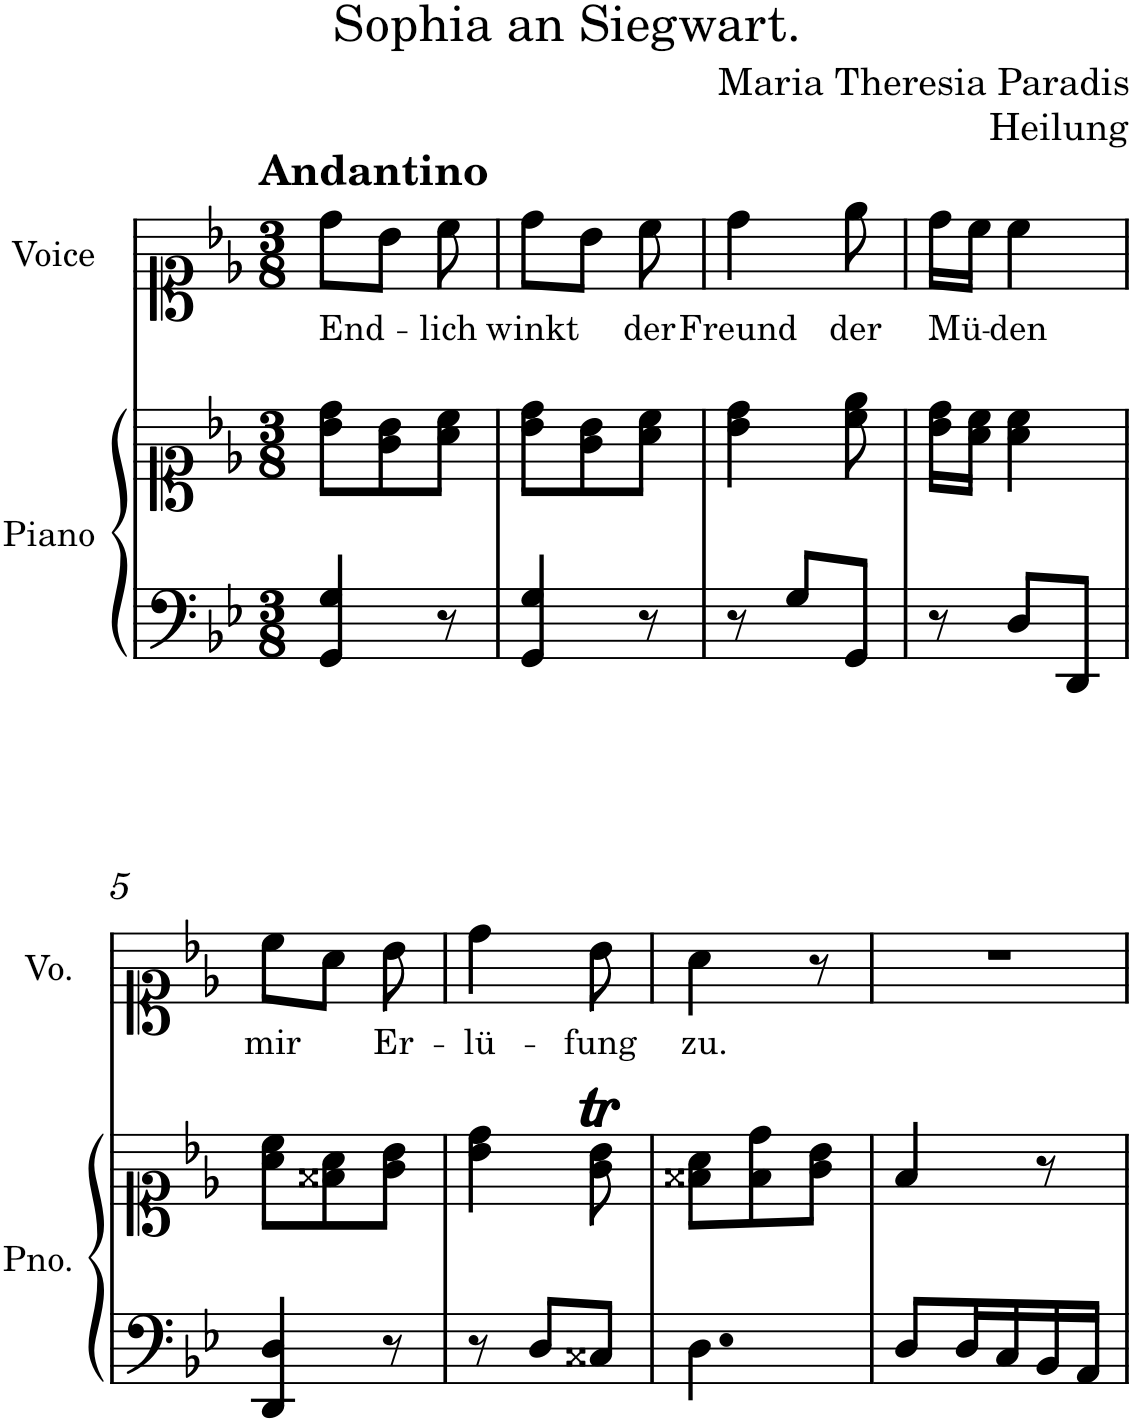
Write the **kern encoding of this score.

**kern	**kern	**kern	**text
*part2	*part2	*part1	*part1
*staff3	*staff2	*staff1	*staff1
*I"Piano	*	*I"Voice	*
*I'Pno.	*	*I'Vo.	*
*clefF4	*clefC1	*clefC1	*
*k[b-e-]	*k[b-e-]	*k[b-e-]	*
*M3/8	*M3/8	*M3/8	*
=1	=1	=1	=1
!	!	!LO:TX:a:B:t=Andantino	!
!	!	!	!LO:LY:b
4GG/ 4G/	8b-\ 8dd\L	8dd\L	End-
.	8g\ 8b-\	8b-\J	.
!	!	!	!LO:LY:b
8r	8a\ 8cc\J	8cc\	-lich
=2	=2	=2	=2
!	!	!	!LO:LY:b
4GG/ 4G/	8b-\ 8dd\L	8dd\L	winkt
.	8g\ 8b-\	8b-\J	.
!	!	!	!LO:LY:b
8r	8a\ 8cc\J	8cc\	der
=3	=3	=3	=3
!	!	!	!LO:LY:b
8r	4b-\ 4dd\	4dd\	Freund
8G/L	.	.	.
!	!	!	!LO:LY:b
8GG/J	8cc\ 8ee-\	8ee-\	der
=4	=4	=4	=4
!	!	!	!LO:LY:b
8r	16b-\ 16dd\LL	16dd\LL	Mü-
.	16a\ 16cc\JJ	16cc\JJ	.
!	!	!	!LO:LY:b
8D/L	4a\ 4cc\	4cc\	-den
8DD/J	.	.	.
!!LO:LB:g=z
=5	=5	=5	=5
!	!	!	!LO:LY:b
4DD/ 4D/	8a\ 8cc\L	8cc\L	mir
.	8f##X\ 8a\	8a\J	.
!	!	!	!LO:LY:b
8r	8g\ 8b-\J	8b-\	Er-
=6	=6	=6	=6
!	!	!	!LO:LY:b
8r	4b-\ 4dd\	4dd\	-lü-
8D/L	.	.	.
!	!	!	!LO:LY:b
8C##X/J	8g\> 8b-\>	8b-\	-fung
=7	=7	=7	=7
!	!	!	!LO:LY:b
4.D\	8f##X\ 8a\L	4a\	zu.
.	8f##\ 8dd\	.	.
.	8g\ 8b-\J	8r	.
=8	=8	=8	=8
8D/L	4f/	4.r	.
16D/L	.	.	.
16C/	.	.	.
16BB-/	8r	.	.
16AA/JJ	.	.	.
=	=	=	=
*-	*-	*-	*-
